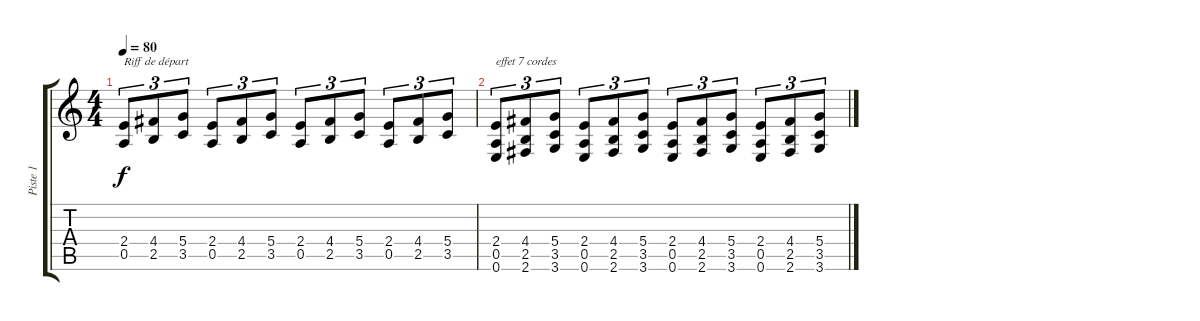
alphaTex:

\track ("Piste 1" "Piste 1") {instrument acousticguitarnylon}
\staff {score tabs}
\tuning (E4 B3 G3 D3 A2 E2) {hide}
\ts (4 4)
\tempo 80
\clef g2
\ks c
(2.4 0.5).8{tu (3 2) txt "Riff de départ" dy f instrument acousticguitarnylon} (4.4 2.5).8{tu (3 2)} (5.4 3.5).8{tu (3 2)} (2.4 0.5).8{tu (3 2)} (4.4 2.5).8{tu (3 2)} (5.4 3.5).8{tu (3 2)} (2.4 0.5).8{tu (3 2)} (4.4 2.5).8{tu (3 2)} (5.4 3.5).8{tu (3 2)} (2.4 0.5).8{tu (3 2)} (4.4 2.5).8{tu (3 2)} (5.4 3.5).8{tu (3 2)} |
(2.4 0.5 0.6).8{tu (3 2) txt "effet 7 cordes"} (4.4 2.5 2.6).8{tu (3 2)} (5.4 3.5 3.6).8{tu (3 2)} (2.4 0.5 0.6).8{tu (3 2)} (4.4 2.5 2.6).8{tu (3 2)} (5.4 3.5 3.6).8{tu (3 2)} (2.4 0.5 0.6).8{tu (3 2)} (4.4 2.5 2.6).8{tu (3 2)} (5.4 3.5 3.6).8{tu (3 2)} (2.4 0.5 0.6).8{tu (3 2)} (4.4 2.5 2.6).8{tu (3 2)} (5.4 3.5 3.6).8{tu (3 2)}
